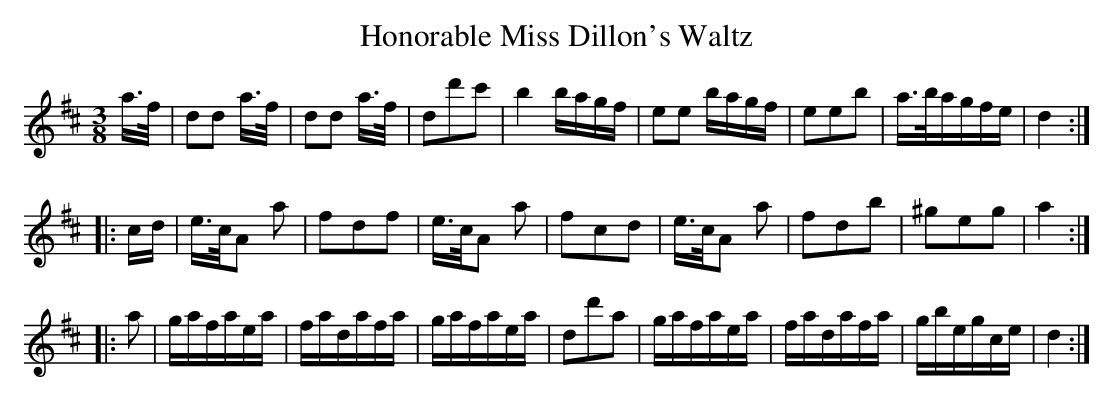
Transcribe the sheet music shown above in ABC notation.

X:1
T:Honorable Miss Dillon's Waltz
M:3/8
L:1/8
K:D
a/>f/|dd a/>f/|dd a/>f/|dd'c'|b2 b/a/g/f/|ee b/a/g/f/|eeb|a/>b/a/g/f/e/|d2:|
|:c/d/|e/>c/A a|fdf|e/>c/A a|fcd|e/>c/A a|fdb|^geg|a2:|
|:a|g/a/f/a/e/a/|f/a/d/a/f/a/|g/a/f/a/e/a/|dd'a|g/a/f/a/e/a/|f/a/d/a/f/a/|g/b/e/g/c/e/|d2:|
